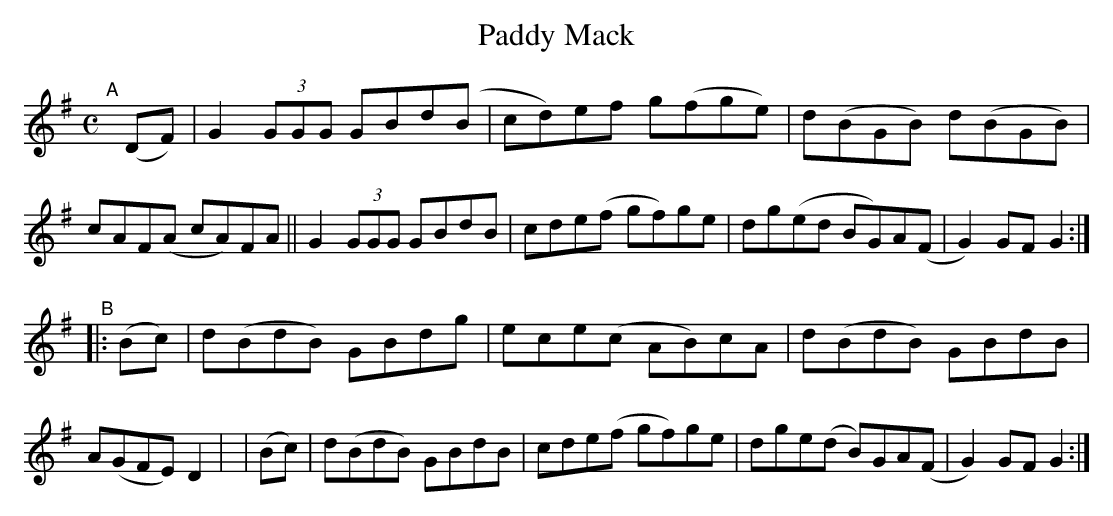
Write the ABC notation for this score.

X:1
T: Paddy Mack
M: C
L: 1/8
K: G
"^A"[|] (DF) \
|  G2(3GGG GBd(B | cd)ef g(fge) | d(BGB) d(BGB) | cAF(A cA)FA \
|| G2(3GGG GBdB  | cde(f gf)ge  | dg(ed BG)A(F  | G2)GF G2 :|
"^B"\
|: (Bc) | d(BdB) GBdg | ece(c AB)cA | d(BdB) GBdB | A(GFE) D2 |\
|  (Bc) | d(BdB) GBdB | cde(f gf)ge | dge(d B)GA(F | G2)GF G2 :|
